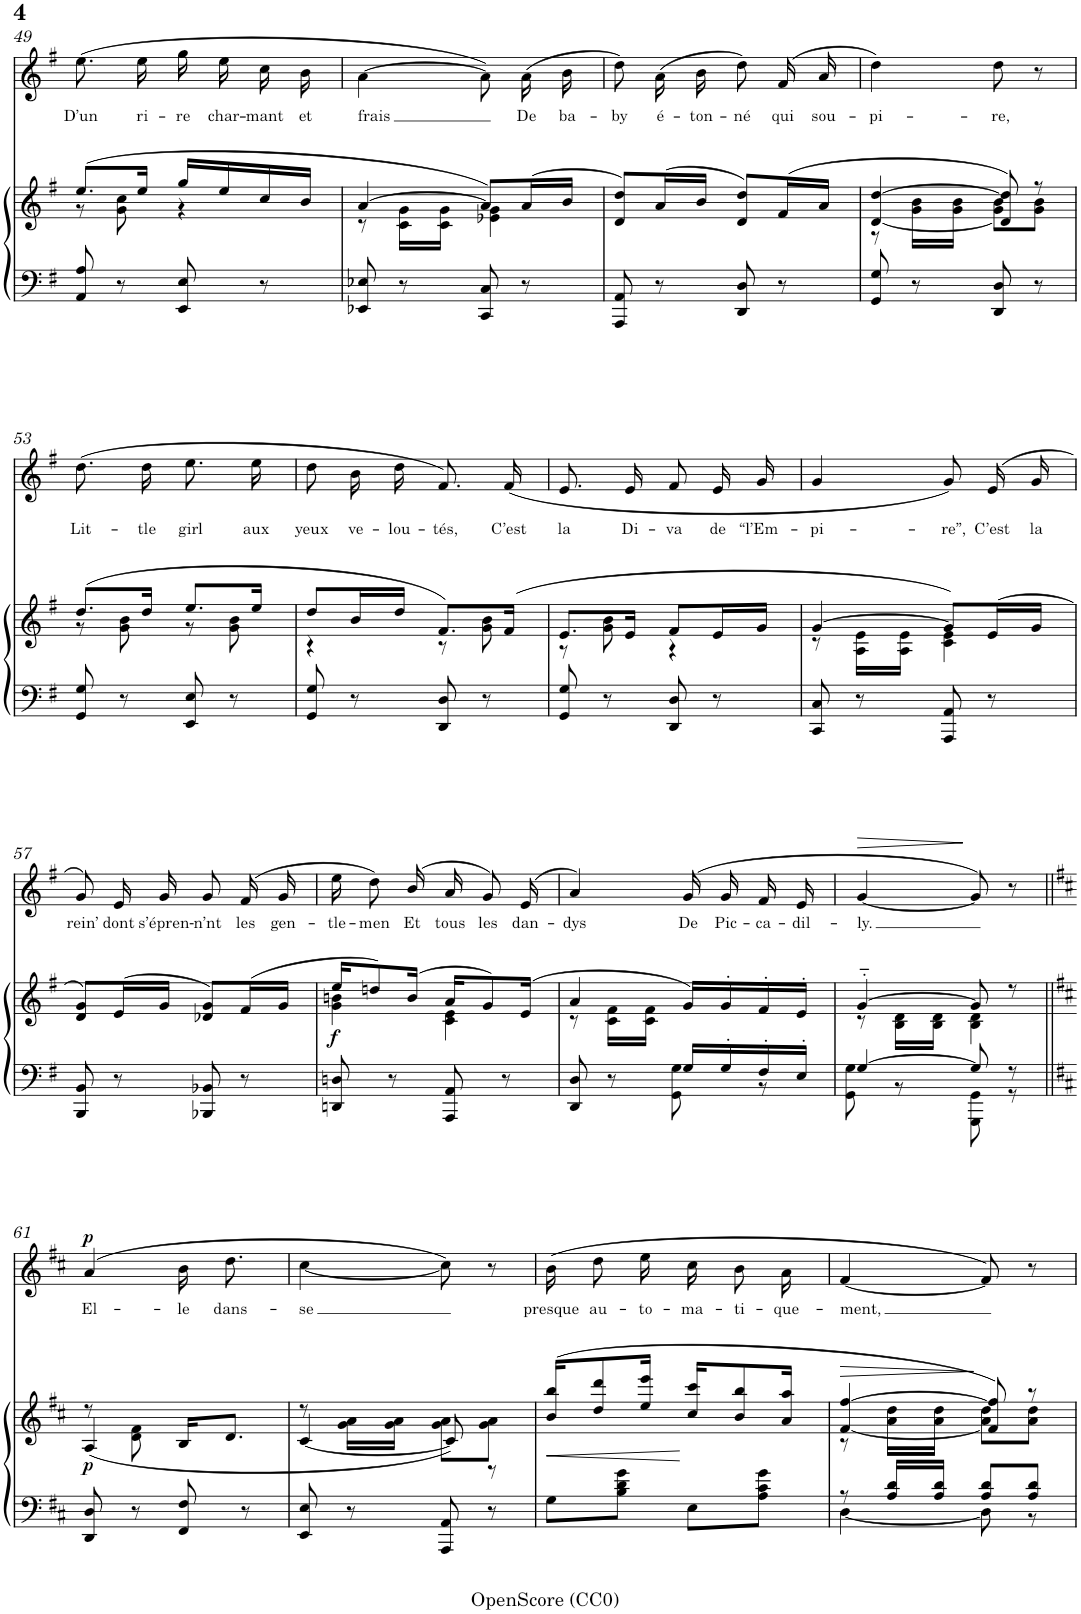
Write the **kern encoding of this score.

**kern	**kern	**dynam	**kern	**text	**dynam
*part2	*part2	*part2	*part1	*part1	*part1
*staff3	*staff2	*staff2/3	*staff1	*staff1	*staff1
*I"Piano	*	*	*I"Chant Voice	*	*
*I'Pno	*	*	*	*	*
!!LO:PB:g=z
*clefF4	*clefG2	*	*clefG2	*	*
*k[f#]	*k[f#]	*	*k[f#]	*	*
*M2/4	*M2/4	*	*M2/4	*	*
=49	=49	=49	=49	=49	=49
*	*^	*	*	*	*
!	!	!	!	!	!LO:LY:b	!
8AA/ 8A/	(8.ee/L	8r	.	(8.ee\L	D’un	.
8r	.	8g\ 8cc\	.	.	.	.
!	!	!	!	!	!LO:LY:b	!
.	16ee/Jk	.	.	16ee\Jk	ri-	.
!	!	!	!	!	!LO:LY:b	!
8EE/ 8E/	16gg/LL	4r	.	16gg\LL	-re	.
!	!	!	!	!	!LO:LY:b	!
.	16ee/	.	.	16ee\J	char-	.
!	!	!	!	!	!LO:LY:b	!
8r	16cc/	.	.	16cc\L	-mant	.
!	!	!	!	!	!LO:LY:b	!
.	16b/JJ	.	.	16b\JJ	et	.
=50	=50	=50	=50	=50	=50	=50
!	!	!	!	!	!LO:LY:b	!
8EE-X/ 8E-X/	[4a/	8r	.	[4a\	frais	.
8r	.	16c\ 16g\LL	.	.	.	.
.	.	16c\ 16g\JJ	.	.	.	.
8CC/ 8C/	8a/L])	4e-X\ 4g\	.	8a\L])	.	.
!	!	!	!	!	!LO:LY:b	!
8r	(16a/L	.	.	(16a\L	De	.
!	!	!	!	!	!LO:LY:b	!
.	16b/JJ	.	.	16b\JJ	ba-	.
*	*v	*v	*	*	*	*
=51	=51	=51	=51	=51	=51
!	!	!	!	!LO:LY:b	!
8AAA/ 8AA/	8d/ 8dd/L)	.	8dd\L)	-by	.
!	!	!	!	!LO:LY:b	!
8r	(>16a/L	.	(16a\L	é-	.
!	!	!	!	!LO:LY:b	!
.	16b/JJ	.	16b\JJ	-ton-	.
!	!	!	!	!LO:LY:b	!
8DD/ 8D/	8d/ 8dd/L)	.	8dd\L)	-né	.
!	!	!	!	!LO:LY:b	!
8r	(>16f#/L	.	(>16f#\L	qui	.
!	!	!	!	!LO:LY:b	!
.	16a/JJ	.	16a\JJ	sou-	.
=52	=52	=52	=52	=52	=52
*	*^	*	*	*	*
!	!	!	!	!	!LO:LY:b	!
8GG/ 8G/	[<4d/ [4dd/	8r	.	4dd\)	-pi-	.
8r	.	16g\ 16b\LL	.	.	.	.
.	.	16g\ 16b\JJ	.	.	.	.
!	!	!	!	!	!LO:LY:b	!
8DD/ 8D/	8d/] 8dd/])	8g\ 8b\L	.	8dd\	-re,	.
8r	8r	8g\ 8b\J	.	8r	.	.
!!LO:LB:g=z
=53	=53	=53	=53	=53	=53	=53
!	!	!	!	!	!LO:LY:b	!
8GG/ 8G/	(8.dd/L	8r	.	(8.dd\L	Lit-	.
8r	.	8g\ 8b\	.	.	.	.
!	!	!	!	!	!LO:LY:b	!
.	16dd/Jk	.	.	16dd\Jk	-tle	.
!	!	!	!	!	!LO:LY:b	!
8EE/ 8E/	8.ee/L	8r	.	8.ee\L	girl	.
8r	.	8g\ 8b\	.	.	.	.
!	!	!	!	!	!LO:LY:b	!
.	16ee/Jk	.	.	16ee\Jk	aux	.
=54	=54	=54	=54	=54	=54	=54
!	!	!	!	!	!LO:LY:b	!
8GG/ 8G/	8dd/L	4r	.	8dd\L	yeux	.
!	!	!	!	!	!LO:LY:b	!
8r	16b/L	.	.	16b\L	ve-	.
!	!	!	!	!	!LO:LY:b	!
.	16dd/JJ	.	.	16dd\JJ	-lou-	.
!	!	!	!	!	!LO:LY:b	!
8DD/ 8D/	8.f#/L)	8r	.	8.f#/L)	-tés,	.
8r	.	8g\ 8b\	.	.	.	.
!	!	!	!	!	!LO:LY:b	!
.	(16f#/Jk	.	.	(16f#/Jk	C’est	.
=55	=55	=55	=55	=55	=55	=55
!	!	!	!	!	!LO:LY:b	!
8GG/ 8G/	8.e/L	8r	.	8.e/L	la	.
8r	.	8g\ 8b\	.	.	.	.
!	!	!	!	!	!LO:LY:b	!
.	16e/Jk	.	.	16e/Jk	Di-	.
!	!	!	!	!	!LO:LY:b	!
8DD/ 8D/	8f#/L	4r	.	8f#/L	-va	.
!	!	!	!	!	!LO:LY:b	!
8r	16e/L	.	.	16e/L	de	.
!	!	!	!	!	!LO:LY:b	!
.	16g/JJ	.	.	16g/JJ	“l’Em-	.
=56	=56	=56	=56	=56	=56	=56
!	!	!	!	!	!LO:LY:b	!
8CC/ 8C/	[4g/	8r	.	4g/	-pi-	.
8r	.	16A\ 16e\LL	.	.	.	.
.	.	16A\ 16e\JJ	.	.	.	.
!	!	!	!	!	!LO:LY:b	!
8AAA/ 8AA/	8g/L])	4c\ 4e\	.	8g/L)	-re”,	.
!	!	!	!	!	!LO:LY:b	!
8r	(16e/L	.	.	(>16e/L	C’est	.
!	!	!	!	!	!LO:LY:b	!
.	16g/JJ	.	.	16g/JJ	la	.
*	*v	*v	*	*	*	*
!!LO:LB:g=z
=57	=57	=57	=57	=57	=57
!	!	!	!	!LO:LY:b	!
8BBB/ 8BB/	8d/ 8g/L)	.	8g/L)	rein’	.
!	!	!	!	!LO:LY:b	!
8r	(>16e/L	.	16e/L	dont	.
!	!	!	!	!LO:LY:b	!
.	16g/JJ	.	16g/JJ	s’épren-	.
!	!	!	!	!LO:LY:b	!
8BBB-X/ 8BB-X/	8d-X/ 8g/L)	.	8g/L	-n’nt	.
!	!	!	!	!LO:LY:b	!
8r	(>16f#/L	.	(>16f#/L	les	.
!	!	!	!	!LO:LY:b	!
.	16g/JJ	.	16g/JJ	gen-	.
=58	=58	=58	=58	=58	=58
*	*^	*	*	*	*
!	!	!	!LO:DY:b	!	!LO:LY:b	!
8DDn/ 8Dn/	16ee/KL	4g\ 4bn\	f	16ee\KL	-tle-	.
!	!	!	!	!	!LO:LY:b	!
.	8ddn/)	.	.	8dd\)	-men	.
8r	.	.	.	.	.	.
!	!	!	!	!	!LO:LY:b	!
.	(16b/Jk	.	.	(>16b\Jk	Et	.
!	!	!	!	!	!LO:LY:b	!
8AAA/ 8AA/	16a/KL	4c\ 4e\	.	16a/KL	tous	.
!	!	!	!	!	!LO:LY:b	!
.	8g/)	.	.	8g/)	les	.
8r	.	.	.	.	.	.
!	!	!	!	!	!LO:LY:b	!
.	(>16e/Jk	.	.	(>16e/Jk	dan-	.
=59	=59	=59	=59	=59	=59	=59
*^	*	*	*	*	*	*
!	!	!	!	!	!	!LO:LY:b	!
8DD/ 8D/	4ryy	4a/	8r	.	4a/)	-dys	.
8r	.	.	16c\ 16f#\LL	.	.	.	.
.	.	.	16c\ 16f#\JJ	.	.	.	.
!	!	!	!	!	!	!LO:LY:b	!
16G/LL	8GG\ 8G\	16g/LL)	4ryy	.	(>16g/LL	De	.
!	!	!	!	!	!	!LO:LY:b	!
16G'/	.	16g'>/	.	.	16g/J	Pic-	.
!	!	!	!	!	!	!LO:LY:b	!
16F#'/	8r	16f#'>/	.	.	16f#/L	-ca-	.
!	!	!	!	!	!	!LO:LY:b	!
16E'/JJ	.	16e'>/JJ	.	.	16e/JJ	-dil-	.
=60	=60	=60	=60	=60	=60	=60	=60
!	!	!	!	!	!	!LO:LY:b	!LO:HP:b
[4G/	8GG\ 8G\	[4g'~/	8r	.	[4g/	-ly.	>
.	8r	.	16B\ 16d\LL	.	.	.	.
.	.	.	16B\ 16d\JJ	.	.	.	.
8G/]	8GGG\ 8GG\	8g/]	4B\ 4d\	.	8g/])	.	]
8r	8r	8r	.	.	8r	.	.
*v	*v	*	*	*	*	*	*
!!LO:LB:g=z
=61||	=61||	=61||	=61||	=61||	=61||	=61||
*k[f#c#]	*k[f#c#]	*	*	*k[f#c#]	*	*
*^	*	*	*	*	*	*
!	!	!	!	!LO:DY:b	!	!LO:LY:b	!LO:DY:a
*v	*v	*	*	*	*	*	*
8DD/ 8D/	8r	(4A/	p	(4a/	El-	p
8r	8d\ 8f#\	.	.	.	.	.
!	!	!	!	!	!LO:LY:b	!
8FF#/ 8F#/	16B/KL	4ryy	.	16b\KL	-le	.
!	!	!	!	!	!LO:LY:b	!
.	8.d/J	.	.	8.dd\J	dans-	.
8r	.	.	.	.	.	.
=62	=62	=62	=62	=62	=62	=62
!	!	!	!	!	!LO:LY:b	!
8EE/ 8E/	8r	[<4c#/	.	[<4cc#\	-se	.
8r	16g\ 16a\LL	.	.	.	.	.
.	16g\ 16a\JJ	.	.	.	.	.
8AAA/ 8AA/	8g\ 8a\L	8c#/])	.	8cc#\])	.	.
8r	8g\ 8a\J	8r	.	8r	.	.
=63	=63	=63	=63	=63	=63	=63
!	!	!	!LO:HP:b	!	!LO:LY:b	!
*	*v	*v	*	*	*	*
8G\L	(16b/ 16bb/KL	<	(16b\KL	presque	.
!	!	!	!	!LO:LY:b	!
.	8dd/ 8ddd/	.	8dd\	au-	.
8B\ 8d\ 8g\J	.	.	.	.	.
!	!	!	!	!LO:LY:b	!
.	16ee/ 16eee/Jk	.	16ee\Jk	-to-	.
!	!	!	!	!LO:LY:b	!
8E\L	16cc#/ 16ccc#/KL	[	16cc#\KL	-ma-	.
!	!	!	!	!LO:LY:b	!
.	8b/ 8bb/	.	8b\	-ti-	.
8A\ 8c#\ 8g\J	.	.	.	.	.
!	!	!	!	!LO:LY:b	!
.	16a/ 16aa/Jk	.	16a\Jk	-que-	.
=64	=64	=64	=64	=64	=64
*^	*	*	*	*	*
!	!	!	!LO:HP:b	!	!LO:LY:b	!
*	*	*^	*	*	*	*
8r	[4D\	[<4f#/ [4ff#/	8r	>	[4f#/	-ment,	.
16A/ 16d/LL	.	.	16a\ 16dd\LL	.	.	.	.
16A/ 16d/JJ	.	.	16a\ 16dd\JJ	.	.	.	.
8A/ 8d/L	8D\]	8f#/] 8ff#/])	8a\ 8dd\L	]	8f#/])	.	.
8A/ 8d/J	8r	8r	8a\ 8dd\J	.	8r	.	.
*v	*v	*	*	*	*	*	*
*	*v	*v	*	*	*	*
=	=	=	=	=	=
*-	*-	*-	*-	*-	*-
